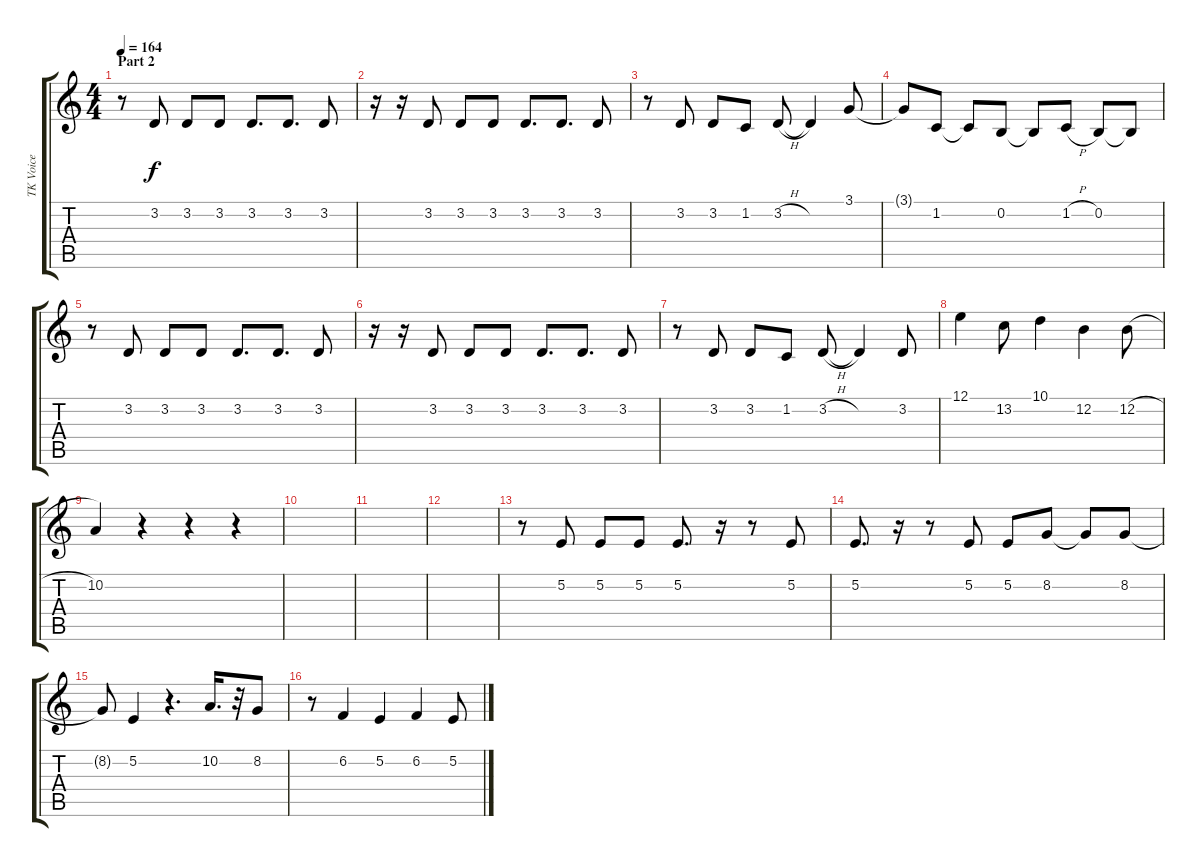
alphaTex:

\track ("TK Voice" "TK Voice") {instrument synthvoice}
\staff {score tabs}
\tuning (E4 B3 G3 D3 A2 E2) {hide}
\ts (4 4)
\section ("" "Part 2")
\tempo 164
\clef g2
\ks c
r.8{dy f} 3.2.8 3.2.8 3.2.8 3.2.8{d} 3.2.8{d} 3.2.8 |
r.16 r.16 3.2.8 3.2.8 3.2.8 3.2.8{d} 3.2.8{d} 3.2.8 |
r.8 3.2.8 3.2.8 1.2.8 3.2{h}.8 3.2{t}.4 3.1.8 |
3.1{t}.8 1.2.8 1.2{t}.8 0.2.8 0.2{t}.8 1.2{h}.8 0.2.8 0.2{t}.8 |
r.8 3.2.8 3.2.8 3.2.8 3.2.8{d} 3.2.8{d} 3.2.8 |
r.16 r.16 3.2.8 3.2.8 3.2.8 3.2.8{d} 3.2.8{d} 3.2.8 |
r.8 3.2.8 3.2.8 1.2.8 3.2{h}.8 3.2{t}.4 3.2.8 |
12.1.4 13.2.8 10.1.4 12.2.4 12.2{h}.8 |
10.2.4 r.4 r.4 r.4 |
|
|
|
r.8 5.2.8 5.2.8 5.2.8 5.2.8{d} r.16 r.8 5.2.8 |
5.2.8{d} r.16 r.8 5.2.8 5.2.8 8.2.8 8.2{t}.8 8.2.8 |
8.2{t}.8 5.2.4 r.4{d} 10.2.16{d} r.32 8.2.8 |
r.8 6.2.4 5.2.4 6.2.4 5.2.8
